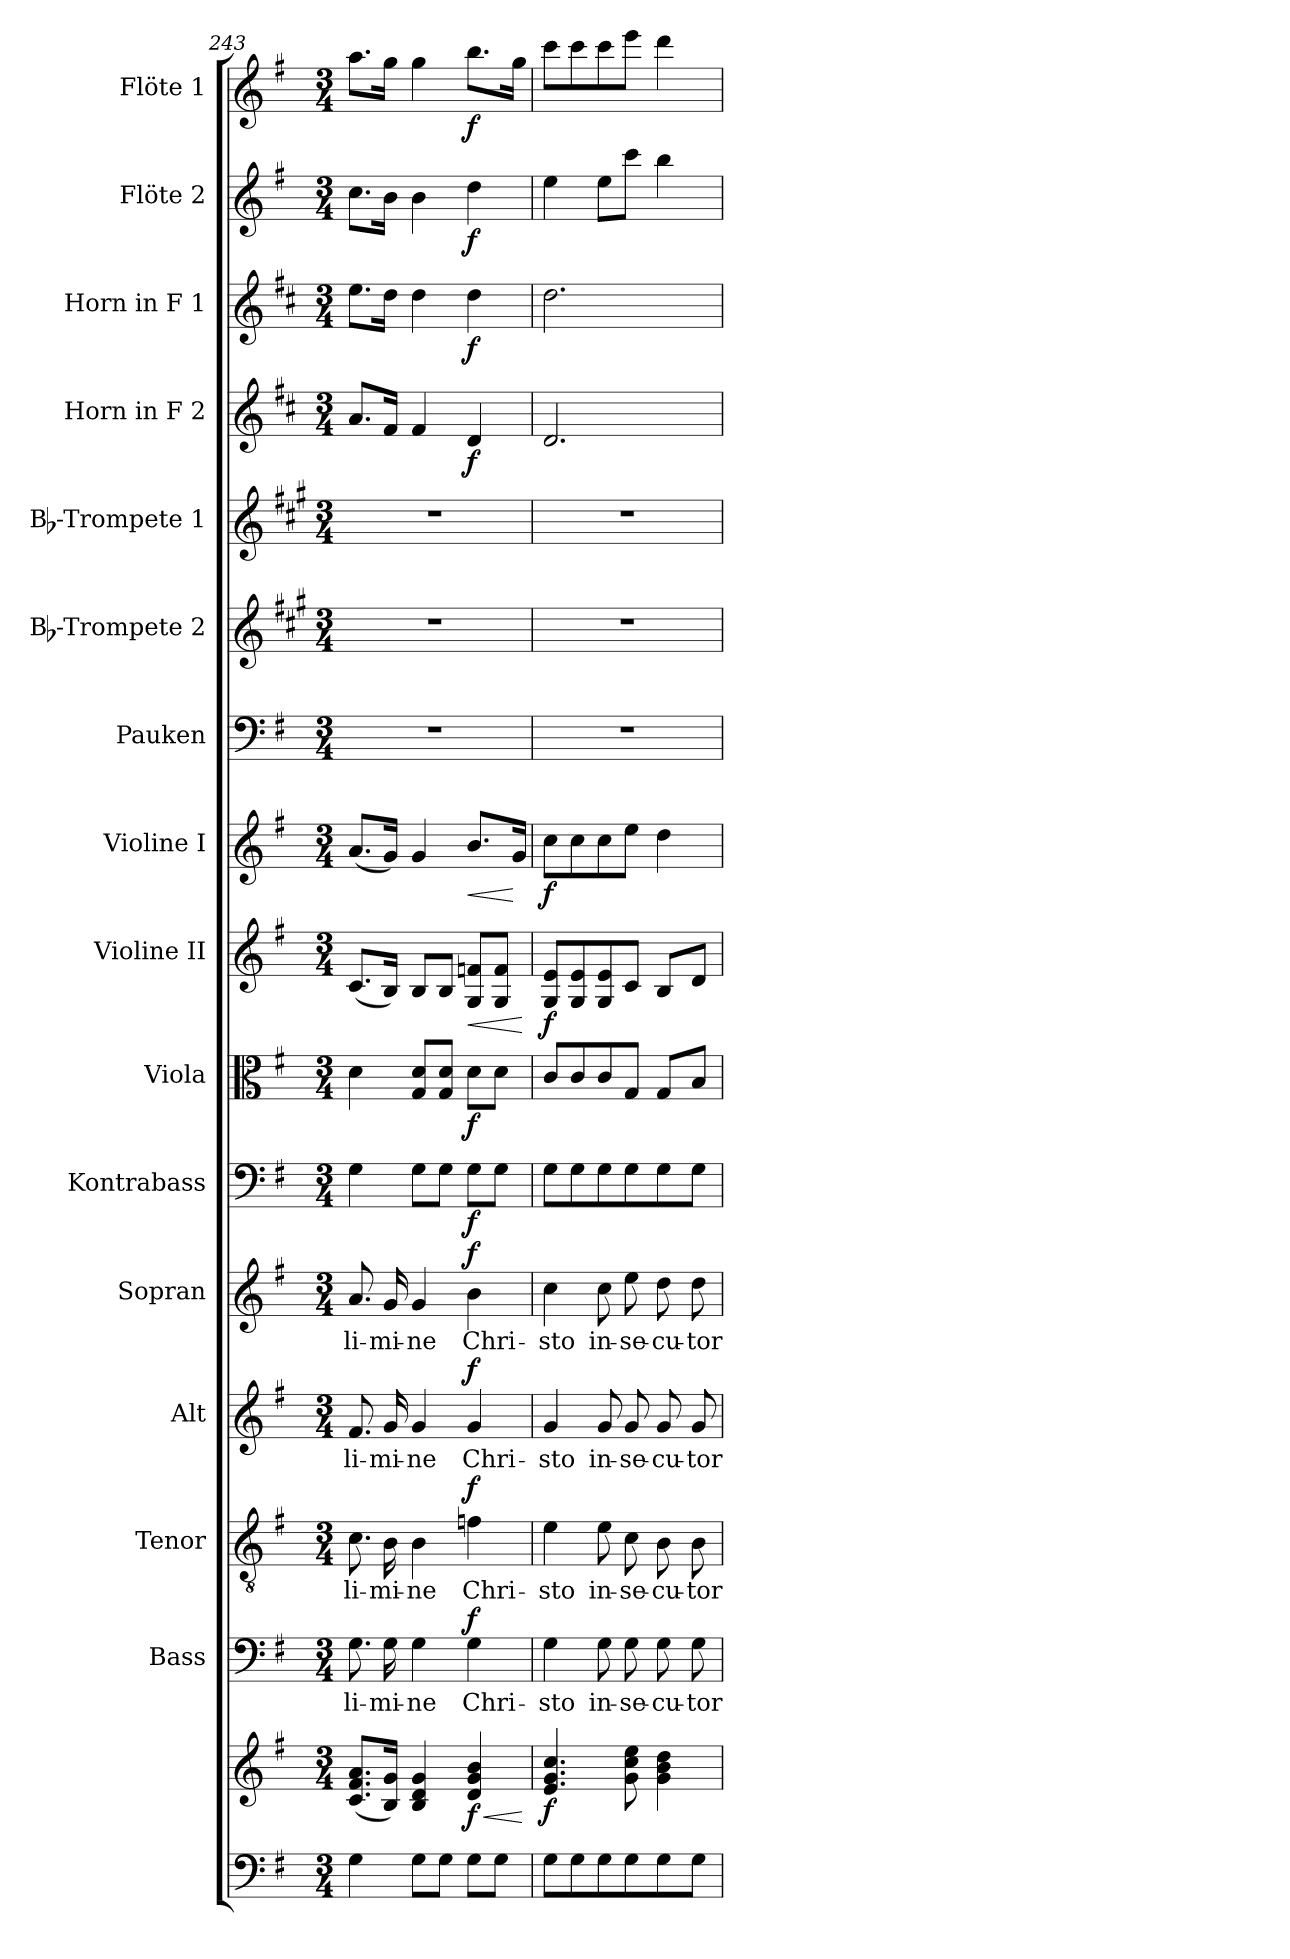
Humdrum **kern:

**kern	**kern	**dynam	**kern	**text	**dynam	**kern	**text	**dynam	**kern	**text	**dynam	**kern	**text	**dynam	**kern	**dynam	**kern	**dynam	**kern	**dynam	**kern	**dynam	**kern	**kern	**kern	**kern	**dynam	**kern	**dynam	**kern	**dynam	**kern	**dynam
*part16	*part16	*part16	*part15	*part15	*part15	*part14	*part14	*part14	*part13	*part13	*part13	*part12	*part12	*part12	*part11	*part11	*part10	*part10	*part9	*part9	*part8	*part8	*part7	*part6	*part5	*part4	*part4	*part3	*part3	*part2	*part2	*part1	*part1
*staff17	*staff16	*staff16/17	*staff15	*staff15	*staff15	*staff14	*staff14	*staff14	*staff13	*staff13	*staff13	*staff12	*staff12	*staff12	*staff11	*staff11	*staff10	*staff10	*staff9	*staff9	*staff8	*staff8	*staff7	*staff6	*staff5	*staff4	*staff4	*staff3	*staff3	*staff2	*staff2	*staff1	*staff1
*	*	*	*I"Bass	*	*	*I"Tenor	*	*	*I"Alt	*	*	*I"Sopran	*	*	*I"Kontrabass	*	*I"Viola	*	*I"Violine II	*	*I"Violine I	*	*I"Pauken	*I"Bb-Trompete 2	*I"Bb-Trompete 1	*I"Horn in F 2	*	*I"Horn in F 1	*	*I"Flöte 2	*	*I"Flöte 1	*
*	*	*	*I'B.	*	*	*I'T.	*	*	*I'A.	*	*	*I'S.	*	*	*I'Kb.	*	*I'Vla.	*	*I'Vl. II	*	*I'Vl. I	*	*I'Pk.	*I'Bb Trp. 2	*I'Bb Trp. 1	*	*	*	*	*I'Fl. 2	*	*I'Fl. 1	*
*clefF4	*clefG2	*	*clefF4	*	*	*clefGv2	*	*	*clefG2	*	*	*clefG2	*	*	*clefF4	*	*clefC3	*	*clefG2	*	*clefG2	*	*clefF4	*clefG2	*clefG2	*clefG2	*	*clefG2	*	*clefG2	*	*clefG2	*
*	*	*	*	*	*	*	*	*	*	*	*	*	*	*	*ITrd7c12	*	*	*	*	*	*	*	*	*ITrd1c2	*ITrd1c2	*ITrd4c7	*	*ITrd4c7	*	*	*	*	*
*k[f#]	*k[f#]	*	*k[f#]	*	*	*k[f#]	*	*	*k[f#]	*	*	*k[f#]	*	*	*k[f#]	*	*k[f#]	*	*k[f#]	*	*k[f#]	*	*k[f#]	*k[f#]	*k[f#]	*k[f#]	*	*k[f#]	*	*k[f#]	*	*k[f#]	*
*G:	*G:	*	*G:	*	*	*G:	*	*	*G:	*	*	*G:	*	*	*G:	*	*G:	*	*G:	*	*G:	*	*G:	*G:	*G:	*G:	*	*G:	*	*G:	*	*G:	*
*M3/4	*M3/4	*	*M3/4	*	*	*M3/4	*	*	*M3/4	*	*	*M3/4	*	*	*M3/4	*	*M3/4	*	*M3/4	*	*M3/4	*	*M3/4	*M3/4	*M3/4	*M3/4	*	*M3/4	*	*M3/4	*	*M3/4	*
=243	=243	=243	=243	=243	=243	=243	=243	=243	=243	=243	=243	=243	=243	=243	=243	=243	=243	=243	=243	=243	=243	=243	=243	=243	=243	=243	=243	=243	=243	=243	=243	=243	=243
!	!	!	!	!LO:LY:b	!	!	!LO:LY:b	!	!	!LO:LY:b	!	!	!LO:LY:b	!	!	!	!	!	!	!	!	!	!	!	!	!	!	!	!	!	!	!	!
4G\	(<8.c/ 8.f#/ 8.a/L	.	8.G\	li-	.	8.c\	li-	.	8.f#/	li-	.	8.a/	li-	.	4GG\	.	4d\	.	(<8.c/L	.	(<8.a/L	.	2.r	2.r	2.r	8.d/L	.	8.a\L	.	8.cc\L	.	8.aa\L	.
!	!	!	!	!LO:LY:b	!	!	!LO:LY:b	!	!	!LO:LY:b	!	!	!LO:LY:b	!	!	!	!	!	!	!	!	!	!	!	!	!	!	!	!	!	!	!	!
.	16B/ 16g/Jk)	.	16G\	-mi-	.	16B\	-mi-	.	16g/	-mi-	.	16g/	-mi-	.	.	.	.	.	16B/Jk)	.	16g/Jk)	.	.	.	.	16B/Jk	.	16g\Jk	.	16b\Jk	.	16gg\Jk	.
!	!	!	!	!LO:LY:b	!	!	!LO:LY:b	!	!	!LO:LY:b	!	!	!LO:LY:b	!	!	!	!	!	!	!	!	!	!	!	!	!	!	!	!	!	!	!	!
8G\L	4B/ 4d/ 4g/	.	4G\	-ne	.	4B\	-ne	.	4g/	-ne	.	4g/	-ne	.	8GG\L	.	8G/ 8d/L	.	8B/L	.	4g/	.	.	.	.	4B/	.	4g\	.	4b\	.	4gg\	.
8G\J	.	.	.	.	.	.	.	.	.	.	.	.	.	.	8GG\J	.	8G/ 8d/J	.	8B/J	.	.	.	.	.	.	.	.	.	.	.	.	.	.
!	!	!LO:HP:b	!	!LO:LY:b	!	!	!LO:LY:b	!	!	!LO:LY:b	!	!	!LO:LY:b	!	!	!	!	!	!	!LO:HP:b	!	!LO:HP:b	!	!	!	!	!	!	!	!	!	!	!
!	!	!LO:DY:n=1:b	!	!	!LO:DY:a	!	!	!LO:DY:a	!	!	!LO:DY:a	!	!	!LO:DY:a	!	!LO:DY:b	!	!LO:DY:b	!	!	!	!	!	!	!	!	!LO:DY:b	!	!LO:DY:b	!	!LO:DY:b	!	!LO:DY:b
8G\L	4d/ 4g/ 4b/	< f	4G\	Chri-	f	4fn\	Chri-	f	4g/	Chri-	f	4b\	Chri-	f	8GG\L	f	8d\L	f	8G/ 8fn/L	<	8.b/L	<	.	.	.	4G/	f	4g\	f	4dd\	f	8.bb\L	f
8G\J	.	.	.	.	.	.	.	.	.	.	.	.	.	.	8GG\J	.	8d\J	.	8G/ 8f/J	.	.	.	.	.	.	.	.	.	.	.	.	.	.
.	.	.	.	.	.	.	.	.	.	.	.	.	.	.	.	.	.	.	.	.	16g/Jk	[	.	.	.	.	.	.	.	.	.	16gg\Jk	.
.	.	[	.	.	.	.	.	.	.	.	.	.	.	.	.	.	.	.	.	[	.	.	.	.	.	.	.	.	.	.	.	.	.
!!LO:PB:g=z
=244	=244	=244	=244	=244	=244	=244	=244	=244	=244	=244	=244	=244	=244	=244	=244	=244	=244	=244	=244	=244	=244	=244	=244	=244	=244	=244	=244	=244	=244	=244	=244	=244	=244
!	!	!LO:DY:b	!	!LO:LY:b	!	!	!LO:LY:b	!	!	!LO:LY:b	!	!	!LO:LY:b	!	!	!	!	!	!	!LO:DY:b	!	!LO:DY:b	!	!	!	!	!	!	!	!	!	!	!
8G\L	4.e/ 4.g/ 4.cc/	f	4G\	-sto	.	4e\	-sto	.	4g/	-sto	.	4cc\	-sto	.	8GG\L	.	8c/L	.	8G/ 8e/L	f	8cc\L	f	2.r	2.r	2.r	2.G/	.	2.g\	.	4ee\	.	8ccc\L	.
8G\	.	.	.	.	.	.	.	.	.	.	.	.	.	.	8GG\	.	8c/	.	8G/ 8e/	.	8cc\	.	.	.	.	.	.	.	.	.	.	8ccc\	.
!	!	!	!	!LO:LY:b	!	!	!LO:LY:b	!	!	!LO:LY:b	!	!	!LO:LY:b	!	!	!	!	!	!	!	!	!	!	!	!	!	!	!	!	!	!	!	!
8G\	.	.	8G\	in-	.	8e\	in-	.	8g/	in-	.	8cc\	in-	.	8GG\	.	8c/	.	8G/ 8e/	.	8cc\	.	.	.	.	.	.	.	.	8ee\L	.	8ccc\	.
!	!	!	!	!LO:LY:b	!	!	!LO:LY:b	!	!	!LO:LY:b	!	!	!LO:LY:b	!	!	!	!	!	!	!	!	!	!	!	!	!	!	!	!	!	!	!	!
8G\	8g\ 8cc\ 8ee\	.	8G\	-se-	.	8c\	-se-	.	8g/	-se-	.	8ee\	-se-	.	8GG\	.	8G/J	.	8c/J	.	8ee\J	.	.	.	.	.	.	.	.	8ccc\J	.	8eee\J	.
!	!	!	!	!LO:LY:b	!	!	!LO:LY:b	!	!	!LO:LY:b	!	!	!LO:LY:b	!	!	!	!	!	!	!	!	!	!	!	!	!	!	!	!	!	!	!	!
8G\	4g\ 4b\ 4dd\	.	8G\	-cu-	.	8B\	-cu-	.	8g/	-cu-	.	8dd\	-cu-	.	8GG\	.	8G/L	.	8B/L	.	4dd\	.	.	.	.	.	.	.	.	4bb\	.	4ddd\	.
!	!	!	!	!LO:LY:b	!	!	!LO:LY:b	!	!	!LO:LY:b	!	!	!LO:LY:b	!	!	!	!	!	!	!	!	!	!	!	!	!	!	!	!	!	!	!	!
8G\J	.	.	8G\	-tor	.	8B\	-tor	.	8g/	-tor	.	8dd\	-tor	.	8GG\J	.	8B/J	.	8d/J	.	.	.	.	.	.	.	.	.	.	.	.	.	.
=	=	=	=	=	=	=	=	=	=	=	=	=	=	=	=	=	=	=	=	=	=	=	=	=	=	=	=	=	=	=	=	=	=
*-	*-	*-	*-	*-	*-	*-	*-	*-	*-	*-	*-	*-	*-	*-	*-	*-	*-	*-	*-	*-	*-	*-	*-	*-	*-	*-	*-	*-	*-	*-	*-	*-	*-
